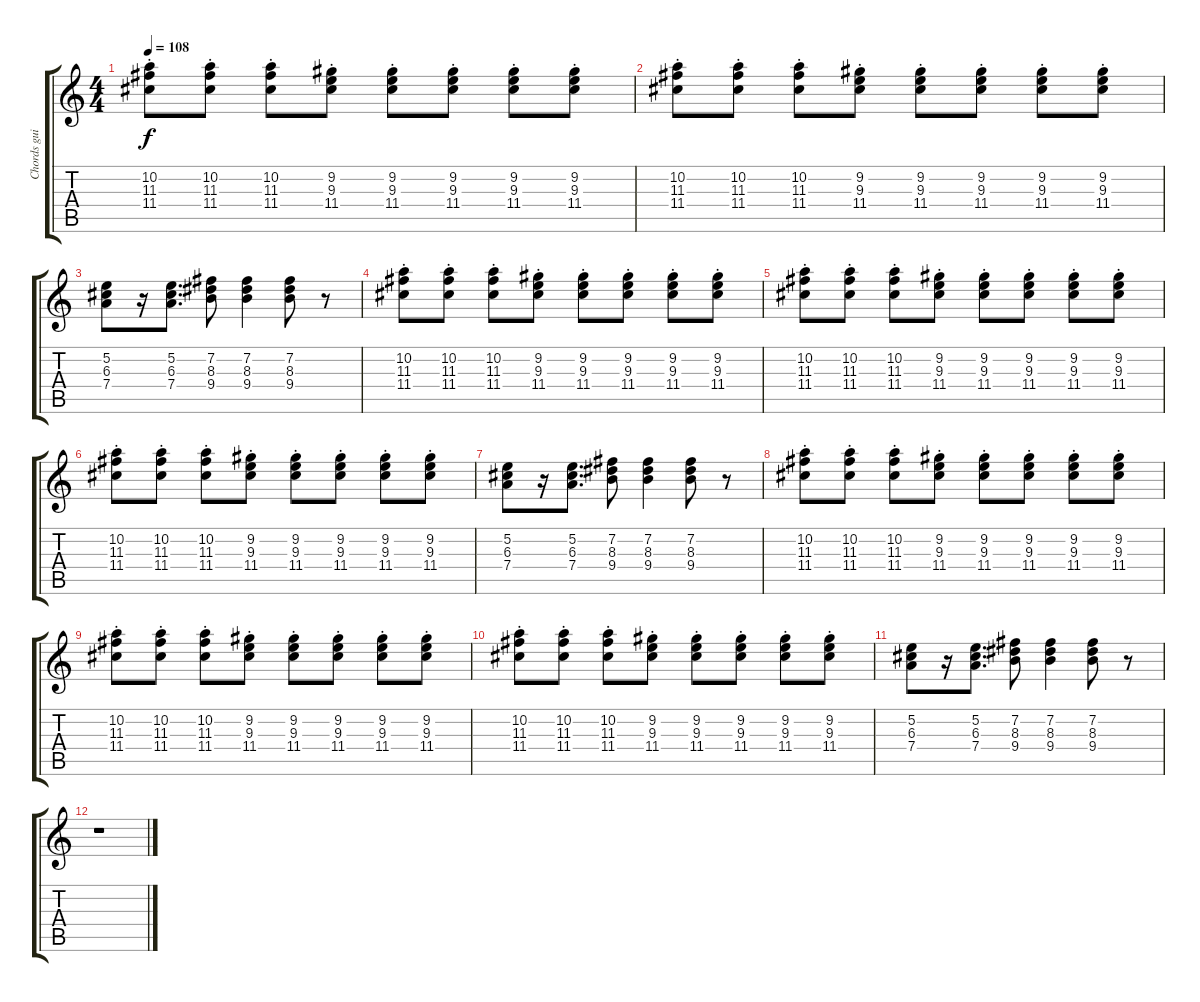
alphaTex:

\track ("Chords guitar" "Chords gui") {instrument electricguitarclean}
\staff {score tabs}
\tuning (E4 B3 G3 D3 A2 E2) {hide}
\ts (4 4)
\tempo 108
\clef g2
\ks c
(10.2{st} 11.3{st} 11.4{st}).8{dy f} (10.2{st} 11.3{st} 11.4{st}).8 (10.2{st} 11.3{st} 11.4{st}).8 (9.2{st} 9.3{st} 11.4{st}).8 (9.2{st} 9.3{st} 11.4{st}).8 (9.2{st} 9.3{st} 11.4{st}).8 (9.2{st} 9.3{st} 11.4{st}).8 (9.2{st} 9.3{st} 11.4{st}).8 |
(10.2{st} 11.3{st} 11.4{st}).8 (10.2{st} 11.3{st} 11.4{st}).8 (10.2{st} 11.3{st} 11.4{st}).8 (9.2{st} 9.3{st} 11.4{st}).8 (9.2{st} 9.3{st} 11.4{st}).8 (9.2{st} 9.3{st} 11.4{st}).8 (9.2{st} 9.3{st} 11.4{st}).8 (9.2{st} 9.3{st} 11.4{st}).8 |
(5.2 6.3 7.4).8 r.16 (5.2 6.3 7.4).8{d} (7.2 8.3 9.4).8 (7.2 8.3 9.4).4 (7.2 8.3 9.4).8 r.8 |
(10.2{st} 11.3{st} 11.4{st}).8 (10.2{st} 11.3{st} 11.4{st}).8 (10.2{st} 11.3{st} 11.4{st}).8 (9.2{st} 9.3{st} 11.4{st}).8 (9.2{st} 9.3{st} 11.4{st}).8 (9.2{st} 9.3{st} 11.4{st}).8 (9.2{st} 9.3{st} 11.4{st}).8 (9.2{st} 9.3{st} 11.4{st}).8 |
(10.2{st} 11.3{st} 11.4{st}).8 (10.2{st} 11.3{st} 11.4{st}).8 (10.2{st} 11.3{st} 11.4{st}).8 (9.2{st} 9.3{st} 11.4{st}).8 (9.2{st} 9.3{st} 11.4{st}).8 (9.2{st} 9.3{st} 11.4{st}).8 (9.2{st} 9.3{st} 11.4{st}).8 (9.2{st} 9.3{st} 11.4{st}).8 |
(10.2{st} 11.3{st} 11.4{st}).8 (10.2{st} 11.3{st} 11.4{st}).8 (10.2{st} 11.3{st} 11.4{st}).8 (9.2{st} 9.3{st} 11.4{st}).8 (9.2{st} 9.3{st} 11.4{st}).8 (9.2{st} 9.3{st} 11.4{st}).8 (9.2{st} 9.3{st} 11.4{st}).8 (9.2{st} 9.3{st} 11.4{st}).8 |
(5.2 6.3 7.4).8 r.16 (5.2 6.3 7.4).8{d} (7.2 8.3 9.4).8 (7.2 8.3 9.4).4 (7.2 8.3 9.4).8 r.8 |
(10.2{st} 11.3{st} 11.4{st}).8 (10.2{st} 11.3{st} 11.4{st}).8 (10.2{st} 11.3{st} 11.4{st}).8 (9.2{st} 9.3{st} 11.4{st}).8 (9.2{st} 9.3{st} 11.4{st}).8 (9.2{st} 9.3{st} 11.4{st}).8 (9.2{st} 9.3{st} 11.4{st}).8 (9.2{st} 9.3{st} 11.4{st}).8 |
(10.2{st} 11.3{st} 11.4{st}).8 (10.2{st} 11.3{st} 11.4{st}).8 (10.2{st} 11.3{st} 11.4{st}).8 (9.2{st} 9.3{st} 11.4{st}).8 (9.2{st} 9.3{st} 11.4{st}).8 (9.2{st} 9.3{st} 11.4{st}).8 (9.2{st} 9.3{st} 11.4{st}).8 (9.2{st} 9.3{st} 11.4{st}).8 |
(10.2{st} 11.3{st} 11.4{st}).8 (10.2{st} 11.3{st} 11.4{st}).8 (10.2{st} 11.3{st} 11.4{st}).8 (9.2{st} 9.3{st} 11.4{st}).8 (9.2{st} 9.3{st} 11.4{st}).8 (9.2{st} 9.3{st} 11.4{st}).8 (9.2{st} 9.3{st} 11.4{st}).8 (9.2{st} 9.3{st} 11.4{st}).8 |
(5.2 6.3 7.4).8 r.16 (5.2 6.3 7.4).8{d} (7.2 8.3 9.4).8 (7.2 8.3 9.4).4 (7.2 8.3 9.4).8 r.8 |
r.1
